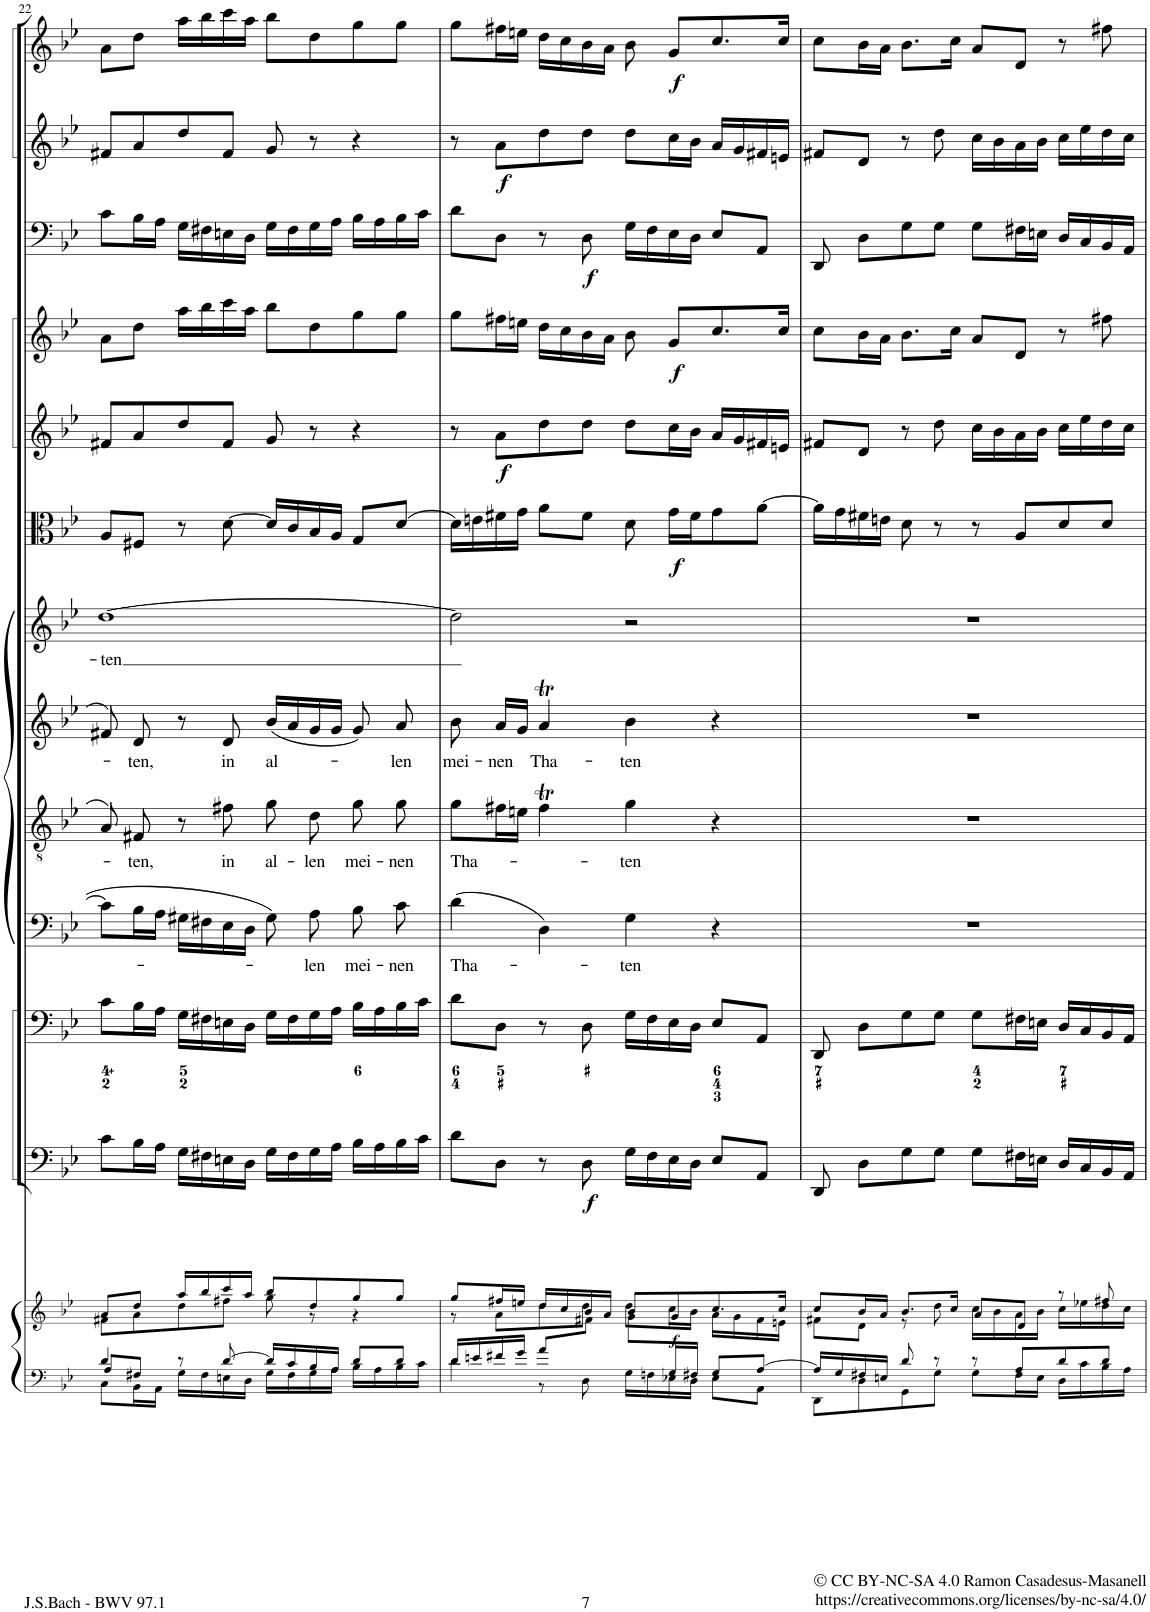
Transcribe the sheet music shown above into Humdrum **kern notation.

**kern	**kern	**kern	**kern	**kern	**text	**kern	**text	**kern	**text	**kern	**text	**kern	**kern	**kern	**kern	**kern	**kern
*part13	*part13	*part12	*part11	*part10	*part10	*part9	*part9	*part8	*part8	*part7	*part7	*part6	*part5	*part4	*part3	*part2	*part1
*staff14	*staff13	*staff12	*staff11	*staff10	*staff10	*staff9	*staff9	*staff8	*staff8	*staff7	*staff7	*staff6	*staff5	*staff4	*staff3	*staff2	*staff1
*I"Piano reduction	*	*I"Violoncello  e Violone	*I"Organo	*I"Basso	*	*I"Tenore	*	*I"Alto	*	*I"Soprano	*	*I"Viola	*I"Violino II	*I"Violino I	*I"Fagotti	*I"Oboe II	*I"Oboe I
*I'Pno	*	*	*	*	*	*	*	*	*	*	*	*	*	*	*	*I'Ob	*I'Ob
!!LO:PB:g=z
*clefF4	*clefG2	*clefF4	*clefF4	*clefF4	*	*clefGv2	*	*clefG2	*	*clefG2	*	*clefC3	*clefG2	*clefG2	*clefF4	*clefG2	*clefG2
*k[b-e-]	*k[b-e-]	*k[b-e-]	*k[b-e-]	*k[b-e-]	*	*k[b-e-]	*	*k[b-e-]	*	*k[b-e-]	*	*k[b-e-]	*k[b-e-]	*k[b-e-]	*k[b-e-]	*k[b-e-]	*k[b-e-]
*M4/4	*M4/4	*M4/4	*M4/4	*M4/4	*	*M4/4	*	*M4/4	*	*M4/4	*	*M4/4	*M4/4	*M4/4	*M4/4	*M4/4	*M4/4
*met(c)	*met(c)	*met(c)	*met(c)	*met(c)	*	*met(c)	*	*met(c)	*	*met(c)	*	*met(c)	*met(c)	*met(c)	*met(c)	*met(c)	*met(c)
=22	=22	=22	=22	=22	=22	=22	=22	=22	=22	=22	=22	=22	=22	=22	=22	=22	=22
*^	*^	*	*	*	*	*	*	*	*	*	*	*	*	*	*	*	*
*	*^	*	*	*	*	*	*	*	*	*	*	*	*	*	*	*	*	*	*
!	!	!	!	!	!	!	!	!	!	!	!	!	!	!LO:LY:b	!	!	!	!	!	!
8A/L	8C\L	4d/	8a/L	8f#X\L	8c\L	8c\L	8c\L]	.	8A/	.	8f#X/	.	[1dd	-ten	8A/L	8f#X/L	8a\L	8c\L	8f#X/L	8a\L
!	!	!	!	!	!	!	!	!	!	!LO:LY:b	!	!LO:LY:b	!	!	!	!	!	!	!	!
8F#X/J	16BB-\L	.	8dd/J	8a\	16B-\L	16B-\L	16B-\L	.	8F#X/	-ten,	8d/	-ten,	.	.	8F#X/J	8a/	8dd\J	16B-\L	8a/	8dd\J
.	16AA\JJ	.	.	.	16A\JJ	16A\JJ	16A\JJ	.	.	.	.	.	.	.	.	.	.	16A\JJ	.	.
8r	16G\LL	4ryy	16aa/LL	8dd\	16G\LL	16G\LL	16G#X\LL	.	8r	.	8r	.	.	.	8r	8dd/	16aa\LL	16G\LL	8dd/	16aa\LL
.	16F#\	.	16bb-/	.	16F#X\	16F#X\	16F#X\	.	.	.	.	.	.	.	.	.	16bb-\	16F#X\	.	16bb-\
!	!	!	!	!	!	!	!	!	!	!LO:LY:b	!	!LO:LY:b	!	!	!	!	!	!	!	!
[8d/	16En\	.	16ccc/	8ff#X\J	16En\	16En\	16E-\	.	8f#X\	in	8d/	in	.	.	[8d\	8f#/J	16ccc\	16En\	8f#/J	16ccc\
.	16D\JJ	.	16aa/JJ	.	16D\JJ	16D\JJ	16D\JJ	.	.	.	.	.	.	.	.	.	16aa\JJ	16D\JJ	.	16aa\JJ
!	!	!	!	!	!	!	!	!	!	!LO:LY:b	!	!LO:LY:b	!	!	!	!	!	!	!	!
16d/LL]	16G\LL	2ryy	8bb-/L	8gg\	16G\LL	16G\LL	8G#\	.	8g\	al-	(16b-/LL	al-	.	.	16d/LL]	8g/	8bb-\L	16G\LL	8g/	8bb-\L
16c/	16F#\	.	.	.	16F#\	16F#\	.	.	.	.	16a/	.	.	.	16c/	.	.	16F#\	.	.
!	!	!	!	!	!	!	!	!LO:LY:b	!	!LO:LY:b	!	!	!	!	!	!	!	!	!	!
16B-/	16G\	.	8dd/	8r	16G\	16G\	8A\	-len	8d\	-len	16g/	.	.	.	16B-/	8r	8dd\	16G\	8r	8dd\
16A/JJ	16A\JJ	.	.	.	16A\JJ	16A\JJ	.	.	.	.	16g/JJ	.	.	.	16A/JJ	.	.	16A\JJ	.	.
!	!	!	!	!	!	!	!	!LO:LY:b	!	!LO:LY:b	!	!	!	!	!	!	!	!	!	!
8d/L	16B-\LL	.	8gg/	4r	16B-\LL	16B-\LL	8B-\	mei-	8g\	mei-	8g/)	.	.	.	8G/L	4r	8gg\	16B-\LL	4r	8gg\
.	16A\	.	.	.	16A\	16A\	.	.	.	.	.	.	.	.	.	.	.	16A\	.	.
!	!	!	!	!	!	!	!	!LO:LY:b	!	!LO:LY:b	!	!LO:LY:b	!	!	!	!	!	!	!	!
8d/J	16B-\	.	8gg/J	.	16B-\	16B-\	8c\	-nen	8g\	-nen	8a/	-len	.	.	[8d/J	.	8gg\J	16B-\	.	8gg\J
.	16c\JJ	.	.	.	16c\JJ	16c\JJ	.	.	.	.	.	.	.	.	.	.	.	16c\JJ	.	.
*	*v	*v	*	*	*	*	*	*	*	*	*	*	*	*	*	*	*	*	*	*
=23	=23	=23	=23	=23	=23	=23	=23	=23	=23	=23	=23	=23	=23	=23	=23	=23	=23	=23	=23
*	*	*	*^	*	*	*	*	*	*	*	*	*	*	*	*	*	*	*	*
!	!	!	!	!	!	!	!	!LO:LY:b	!	!LO:LY:b	!	!LO:LY:b	!	!	!	!	!	!	!	!
16d/LL	4d\	8gg/L	8r	4.ryy	8d\L	8d\L	(4d\	Tha-	8g\L	Tha-	8b-\	mei-	2dd\]	.	16d\LL]	8r	8gg\L	8d\L	8r	8gg\L
16en/	.	.	.	.	.	.	.	.	.	.	.	.	.	.	16en\	.	.	.	.	.
!	!	!	!	!	!	!	!	!	!	!	!	!LO:LY:b	!	!	!	!	!	!	!	!
16f#X/	.	16ff#X/L	8a\L	.	8D\J	8D\J	.	.	16f#X\L	.	16a/LL	-nen	.	.	16f#X\	8a\L	16ff#X\L	8D\J	8a\L	16ff#X\L
16g/JJ	.	16een/JJ	.	.	.	.	.	.	16en\JJ	.	16g/JJ	.	.	.	16g\JJ	.	16een\JJ	.	.	16een\JJ
!	!	!	!	!	!	!	!	!	!	!	!	!LO:LY:b	!	!	!	!	!	!	!	!
8a/L	8r	16dd/LL	8dd\	.	8r	8r	4D\)	.	4f#t\	.	4at/	Tha-	.	.	8a\L	8dd\	16dd\LL	8r	8dd\	16dd\LL
.	.	16cc/	.	.	.	.	.	.	.	.	.	.	.	.	.	.	16cc\	.	.	16cc\
4ryy	8D\	16b-/	8dd\J	8f#X\J	8D\	8D\	.	.	.	.	.	.	.	.	8f#\J	8dd\J	16b-\	8D\	8dd\J	16b-\
.	.	16a/JJ	.	.	.	.	.	.	.	.	.	.	.	.	.	.	16a\JJ	.	.	16a\JJ
!	!	!	!	!	!	!	!	!LO:LY:b	!	!LO:LY:b	!	!LO:LY:b	!	!	!	!	!	!	!	!
.	16G\LL	8b-/L	8dd\L	8g\L	16G\LL	16G\LL	4G\	-ten	4g\	-ten	4b-\	-ten	2r	.	8d\	8dd\L	8b-\	16G\LL	8dd\L	8b-\
.	16Fn\	.	.	.	16F\	16F\	.	.	.	.	.	.	.	.	.	.	.	16F\	.	.
16G/L	16E-X\	8g/	16cc\L	4.ryy	16E-\	16E-\	.	.	.	.	.	.	.	.	16g\LL	16cc\L	8g/L	16E-\	16cc\L	8g/L
16F#X/JJ	16D\JJ	.	16b-\JJ	.	16D\JJ	16D\JJ	.	.	.	.	.	.	.	.	16f#\J	16b-\JJ	.	16D\JJ	16b-\JJ	.
8G/L	8E-\L	8.cc/	16a\LL	.	8E-/L	8E-/L	4r	.	4r	.	4r	.	.	.	8g\	16a/LL	8.cc/	8E-/L	16a/LL	8.cc/
.	.	.	16g\	.	.	.	.	.	.	.	.	.	.	.	.	16g/	.	.	16g/	.
[8A/J	8AA\J	.	16f#\	.	8AA/J	8AA/J	.	.	.	.	.	.	.	.	[8a\J	16f#X/	.	8AA/J	16f#X/	.
.	.	16cc/Jk	16en\JJ	.	.	.	.	.	.	.	.	.	.	.	.	16en/JJ	16cc/Jk	.	16en/JJ	16cc/Jk
*	*	*	*v	*v	*	*	*	*	*	*	*	*	*	*	*	*	*	*	*	*
=24	=24	=24	=24	=24	=24	=24	=24	=24	=24	=24	=24	=24	=24	=24	=24	=24	=24	=24	=24
16A/LL]	8DD\L	8cc/L	8f#X\L	8DD/	8DD/	1r	.	1r	.	1r	.	1r	.	16a\LL]	8f#X/L	8cc\L	8DD/	8f#X/L	8cc\L
16G/	.	.	.	.	.	.	.	.	.	.	.	.	.	16g\	.	.	.	.	.
16F#X/	8D\	16b-/L	8d\J	8D\L	8D\L	.	.	.	.	.	.	.	.	16f#X\	8d/J	16b-\L	8D\L	8d/J	16b-\L
16En/JJ	.	16a/JJ	.	.	.	.	.	.	.	.	.	.	.	16en\JJ	.	16a\JJ	.	.	16a\JJ
8d/	8GG\	8.b-/L	8r	8G\	8G\	.	.	.	.	.	.	.	.	8d\	8r	8.b-\L	8G\	8r	8.b-\L
8r	8G\J	.	8dd\	8G\J	8G\J	.	.	.	.	.	.	.	.	8r	8dd\	.	8G\J	8dd\	.
.	.	16cc/Jk	.	.	.	.	.	.	.	.	.	.	.	.	.	16cc\Jk	.	.	16cc\Jk
8r	8G\L	8a/L	16cc\LL	8G\L	8G\L	.	.	.	.	.	.	.	.	8r	16cc\LL	8a/L	8G\L	16cc\LL	8a/L
.	.	.	16b-\	.	.	.	.	.	.	.	.	.	.	.	16b-\	.	.	16b-\	.
8A/L	16F#\L	8d/J	16a\	16F#X\L	16F#X\L	.	.	.	.	.	.	.	.	8A/L	16a\	8d/J	16F#X\L	16a\	8d/J
.	16E\JJ	.	16b-\JJ	16En\JJ	16En\JJ	.	.	.	.	.	.	.	.	.	16b-\JJ	.	16En\JJ	16b-\JJ	.
8d/	16D\LL	8r	16cc\LL	16D/LL	16D/LL	.	.	.	.	.	.	.	.	8d/	16cc\LL	8r	16D/LL	16cc\LL	8r
.	16c\	.	16ee-X\	16C/	16C/	.	.	.	.	.	.	.	.	.	16ee-\	.	16C/	16ee-\	.
8d/J	16B-\	8ff#X/	16dd\	16BB-/	16BB-/	.	.	.	.	.	.	.	.	8d/J	16dd\	8ff#X\	16BB-/	16dd\	8ff#X\
.	16A\JJ	.	16cc\JJ	16AA/JJ	16AA/JJ	.	.	.	.	.	.	.	.	.	16cc\JJ	.	16AA/JJ	16cc\JJ	.
*v	*v	*	*	*	*	*	*	*	*	*	*	*	*	*	*	*	*	*	*
*	*v	*v	*	*	*	*	*	*	*	*	*	*	*	*	*	*	*	*
=	=	=	=	=	=	=	=	=	=	=	=	=	=	=	=	=	=
*-	*-	*-	*-	*-	*-	*-	*-	*-	*-	*-	*-	*-	*-	*-	*-	*-	*-
